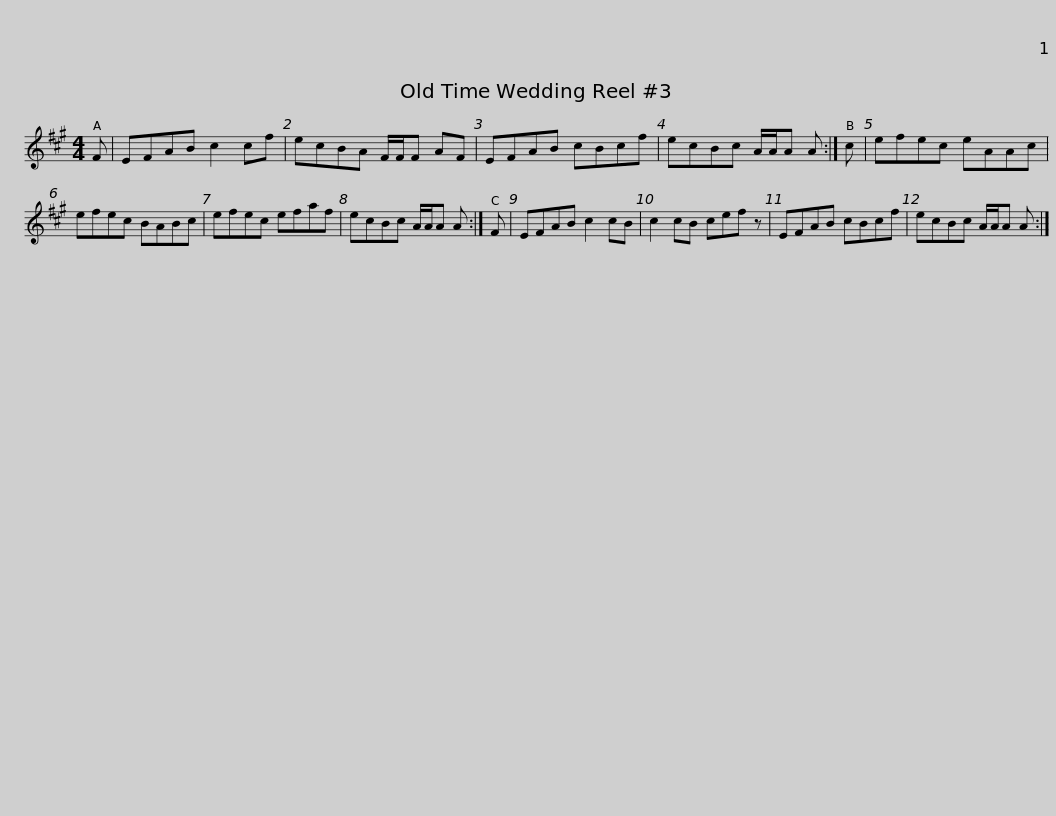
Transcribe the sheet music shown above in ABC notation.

X:1
L:1/8
M:4/4
I:linebreak $
K:A
V:1 treble
V:1
 F | EFAB c2 cf | ecBA F/F/F AF | EFAB cBcf | ecBc A/A/A A :| %5
 c |$ efec eAAc | efec BABc | efec efaf | ecBc A/A/A A :| %10
 F | EFAB c2 cB |$ c2 cB cef z | EFAB cBcf | ecBc A/A/A A :| %15
